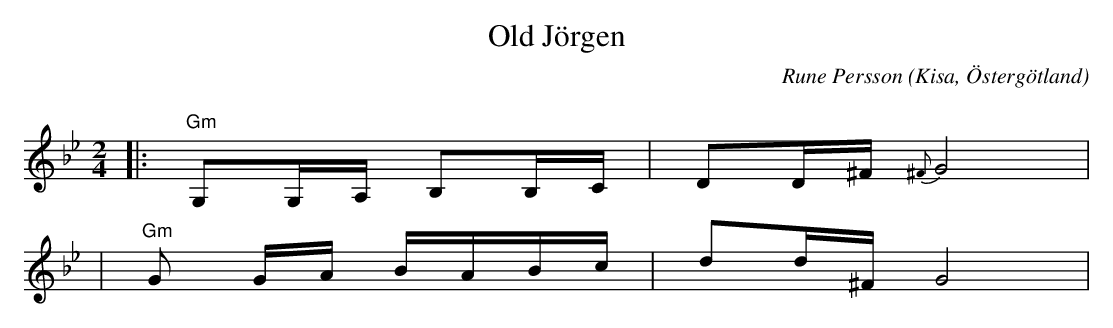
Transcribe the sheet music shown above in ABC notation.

X:1
T:Old Jörgen
C:Rune Persson
O:Kisa, Östergötland
Q:60
M:2/4
L:1/8
K:Gm
|:"Gm"G,G,/A,/ B,B,/C/|DD/^F/ {^F}G4|
|"Gm"G G/A/ B/A/B/c/|dd/^F/ G4|
